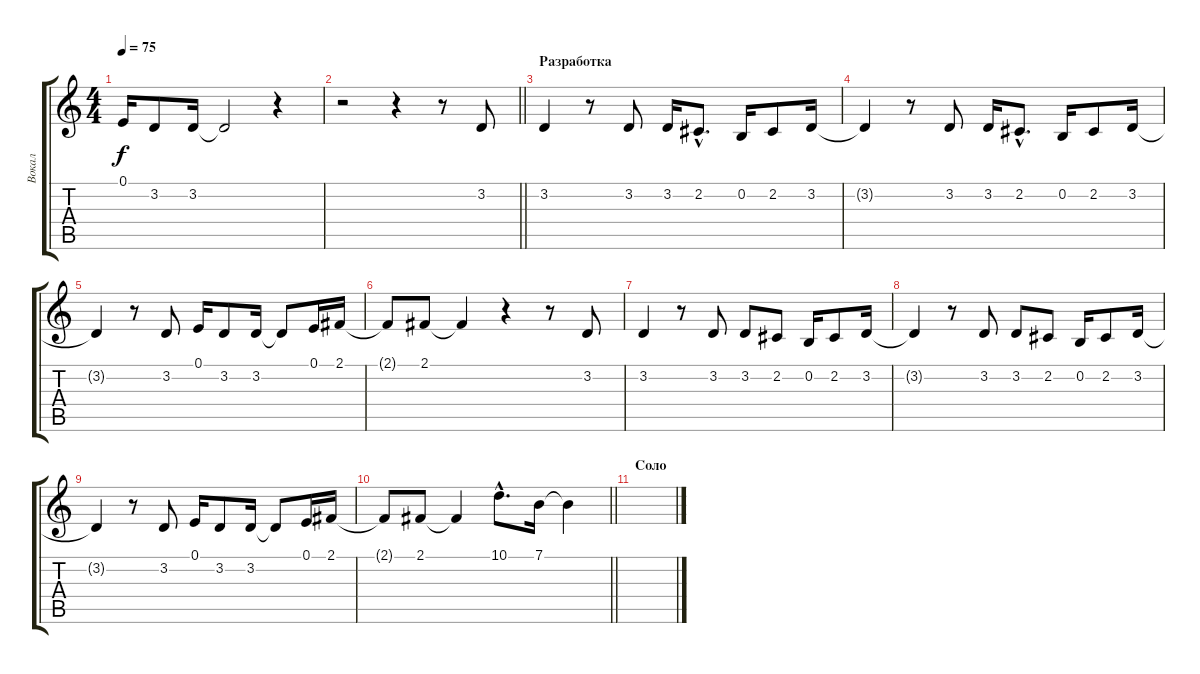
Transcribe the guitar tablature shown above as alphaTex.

\track ("Вокал" "Вокал") {instrument oboe}
\staff {score tabs}
\tuning (E4 B3 G3 D3 A2 E2) {hide}
\ts (4 4)
\tempo 75
\clef g2
\ks c
0.1.16{dy f} 3.2.8 3.2.16 3.2{t}.2 r.4 |
\barLineRight lightlight
r.2 r.4 r.8 3.2.8 |
\section ("" "Разработка")
3.2.4 r.8 3.2.8 3.2.16 2.2{hac}.8{d} 0.2.16 2.2.8 3.2.16 |
3.2{t}.4 r.8 3.2.8 3.2.16 2.2{hac}.8{d} 0.2.16 2.2.8 3.2.16 |
3.2{t}.4 r.8 3.2.8 0.1.16 3.2.8 3.2.16 3.2{t}.8 0.1.16 2.1.16 |
2.1{t}.8 2.1.8 2.1{t}.4 r.4 r.8 3.2.8 |
3.2.4 r.8 3.2.8 3.2.8 2.2.8 0.2.16 2.2.8 3.2.16 |
3.2{t}.4 r.8 3.2.8 3.2.8 2.2.8 0.2.16 2.2.8 3.2.16 |
3.2{t}.4 r.8 3.2.8 0.1.16 3.2.8 3.2.16 3.2{t}.8 0.1.16 2.1.16 |
\barLineRight lightlight
2.1{t}.8 2.1.8 2.1{t}.4 10.1{hac}.8{d} 7.1.16 7.1{t}.4 |
\section ("" "Соло")
